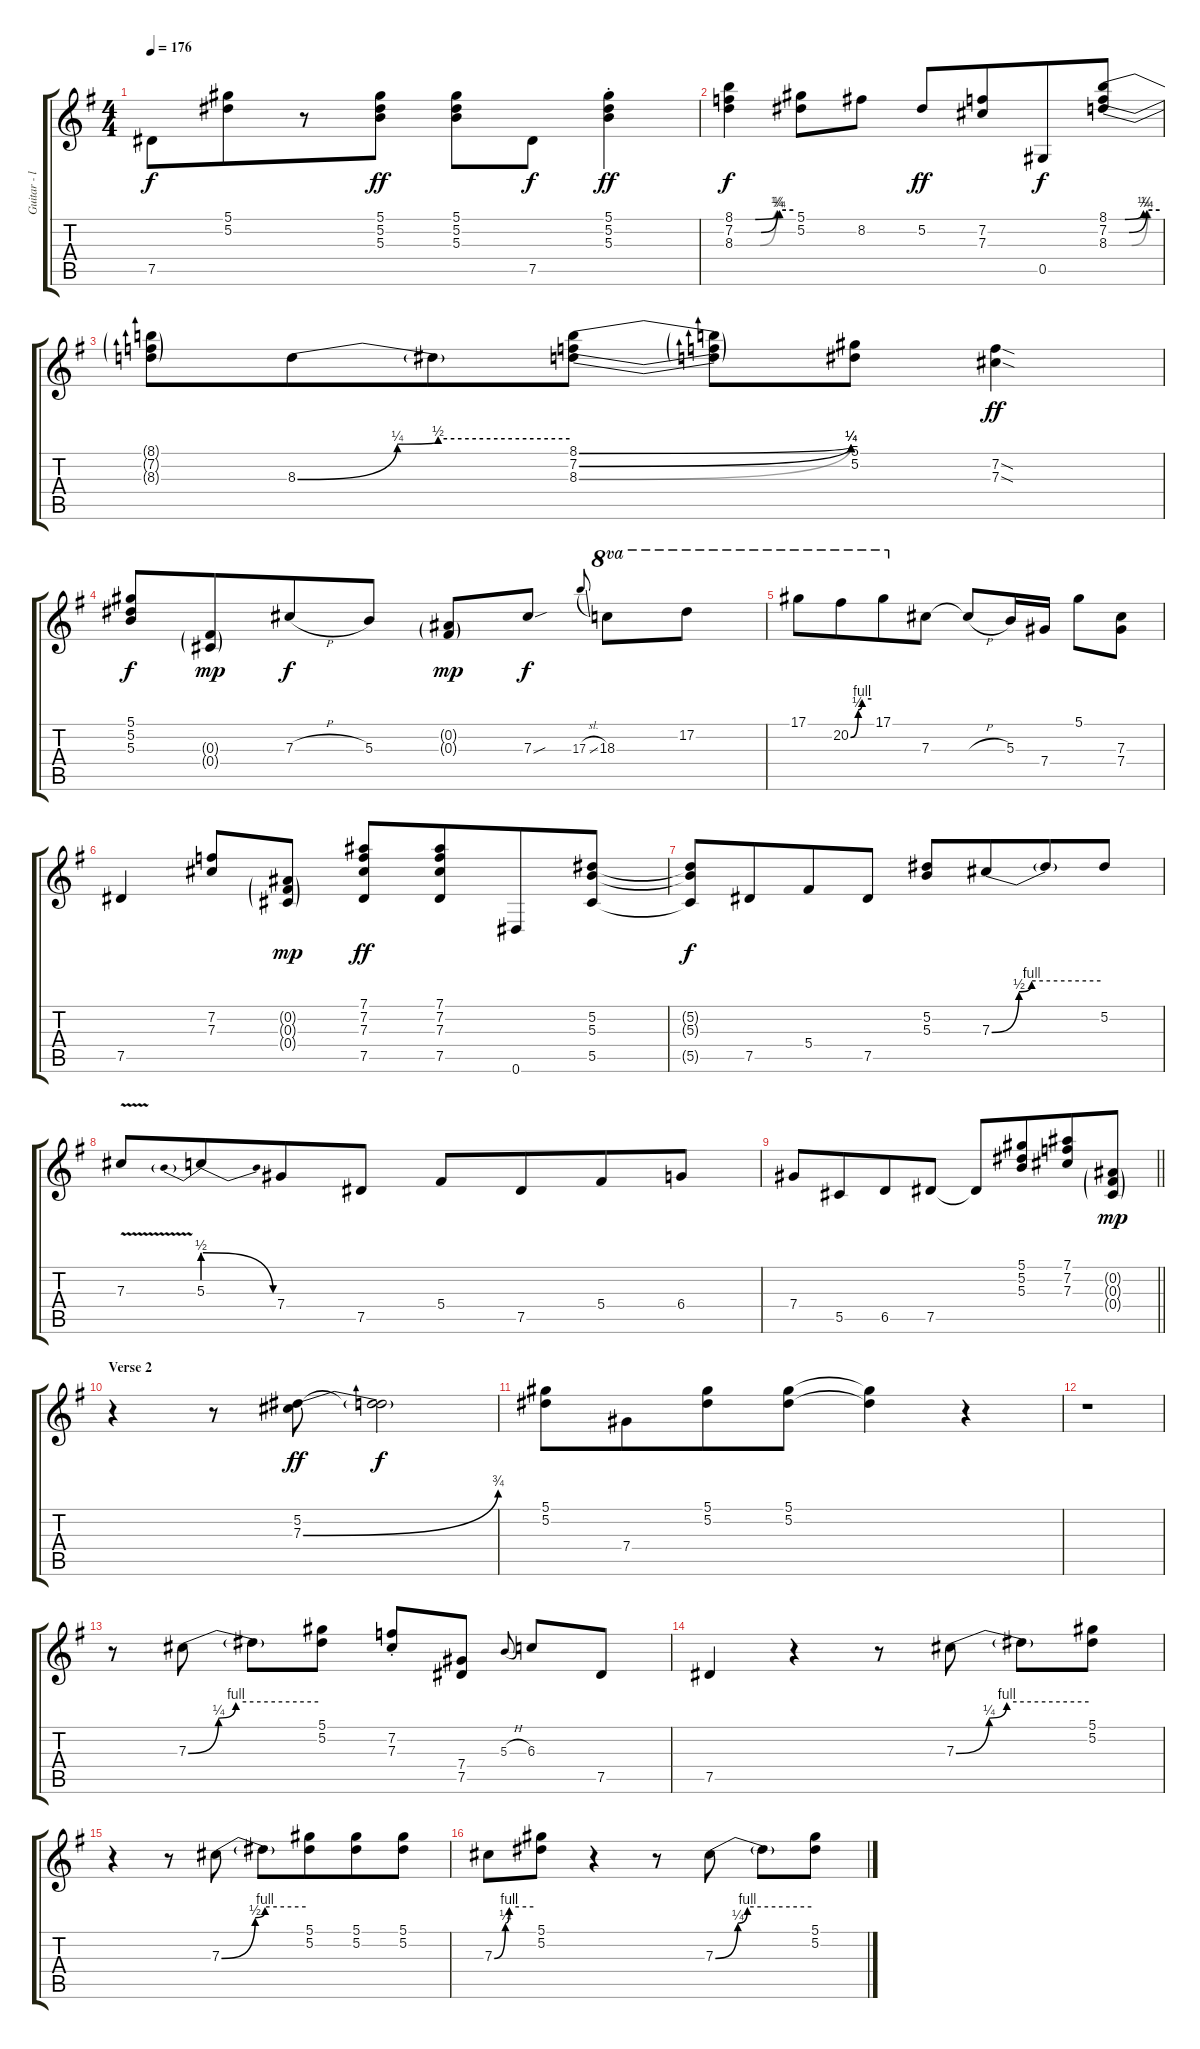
\track ("Guitar - lead" "Guitar - l") {instrument electricguitarjazz}
\staff {score tabs}
\tuning (Eb4 Bb3 Gb3 Db3 Ab2 Eb2) {hide}
\ts (4 4)
\tempo 176
\clef g2
\ks eminor
7.5.8{dy f} (5.1 5.2).8{beam merge} r.8 (5.1 5.2 5.3).8{dy ff} (5.1 5.2 5.3).8 7.5.8{dy f beam merge} (5.1{st} 5.2{st} 5.3{st}).4{dy ff} |
(8.1{be (custom 0 0 21 0 46 1 60 1)} 7.2{be (custom 0 0 27 0 44 1 60 1)} 8.3{be (custom 0 0 26 0 43 1 60 1)}).4{dy f} (5.1 5.2).8 8.2.8 5.2.8{dy ff} (7.2 7.3).8{beam merge} 0.5.8{dy f} (8.1{be (custom 0 0 19 0 41 1 60 1)} 7.2{be (custom 0 0 24 0 45 1 60 1)} 8.3{be (custom 0 0 27 0 46 1 60 1)}).8 |
(8.1{t} 7.2{t} 8.3{t}).8 8.3{be (custom 0 0 22 1 31 2 60 2)}.8{beam merge} 8.3{t}.8 (8.1{be (bend 0 0 60 1)} 7.2{be (bend 0 0 60 1)} 8.3{be (bend 0 0 60 1)}).8 (8.1{t} 7.2{t} 8.3{t}).8 (5.1 5.2).8 (7.2{sod} 7.3{sod}).4{dy ff} |
(5.1 5.2 5.3).8{dy f} (0.3{g} 0.4{g}).8{dy mp beam merge} 7.3{h}.8{dy f} 5.3.8 (0.2{g} 0.3{g}).8{dy mp} 7.3{sou}.8{dy f} 17.3{sl}.8{gr onbeat beam merge} 18.3.8{ot 8va} 17.2.8{ot 8va} |
17.1.8{ot 8va} 20.2{be (custom 0 0 22 2 33 4 60 4)}.8{ot 8va beam merge} 17.1.8{ot 8va} 7.3.8 7.3{h t}.8 5.3.16 7.4.16 5.1.8 (7.3 7.4).8 |
7.5.4 (7.2 7.3).8{beam Up} (0.2{g} 0.3{g} 0.4{g}).8{dy mp beam Up} (7.1 7.2 7.3 7.5).8{dy ff} (7.1 7.2 7.3 7.5).8{beam merge} 0.6.8 (5.2 5.3 5.5).8 |
(5.2{t} 5.3{t} 5.5{t}).8{dy f beam Up} 7.5.8{beam Up beam merge} 5.4.8{beam Up} 7.5.8{beam Up} (5.2 5.3).8{beam Up} 7.3{be (custom 0 0 15 2 22 4 60 4)}.8{beam Up beam merge} 7.3{t}.8{beam Up} 5.2.8{beam Up} |
7.3{v}.8 5.3{be (prebendrelease 0 2 60 0)}.8{beam merge} 7.4.8 7.5.8 5.4.8 7.5.8{beam merge} 5.4.8 6.4.8 |
\barLineRight lightlight
7.4.8 5.5.8{beam merge} 6.5.8 7.5.8 7.5{t}.8{beam Up} (5.1 5.2 5.3).8{beam Up beam merge} (7.1 7.2 7.3).8{beam Up} (0.2{g} 0.3{g} 0.4{g}).8{dy mp beam Up} |
\section ("" "Verse 2")
r.4 r.8 (5.2 7.3{be (bend 0 0 60 3)}).8{dy ff} (5.2{t} 7.3{t}).2{dy f} |
(5.1 5.2).8 7.4.8{beam merge} (5.1 5.2).8 (5.1 5.2).8 (5.1{t} 5.2{t}).4 r.4 |
r.1 |
r.8 7.3{be (custom 0 0 14 1 22 4 60 4)}.8 7.3{t}.8 (5.1 5.2).8 (7.2{st} 7.3{st}).8 (7.4 7.5).8 5.3{h}.8{gr onbeat beam merge} 6.3.8 7.5.8 |
7.5.4 r.4 r.8 7.3{be (custom 0 0 15 1 23 4 60 4)}.8 7.3{t}.8 (5.1 5.2).8 |
r.4 r.8 7.3{be (custom 0 0 24 2 31 4 60 4)}.8 7.3{t}.8 (5.1 5.2).8{beam merge} (5.1 5.2).8 (5.1 5.2).8 |
7.3{be (custom 0 0 17 1 23 4 60 4)}.8 (5.1 5.2).8 r.4 r.8 7.3{be (custom 0 0 14 1 20 4 60 4)}.8 7.3{t}.8 (5.1 5.2).8
